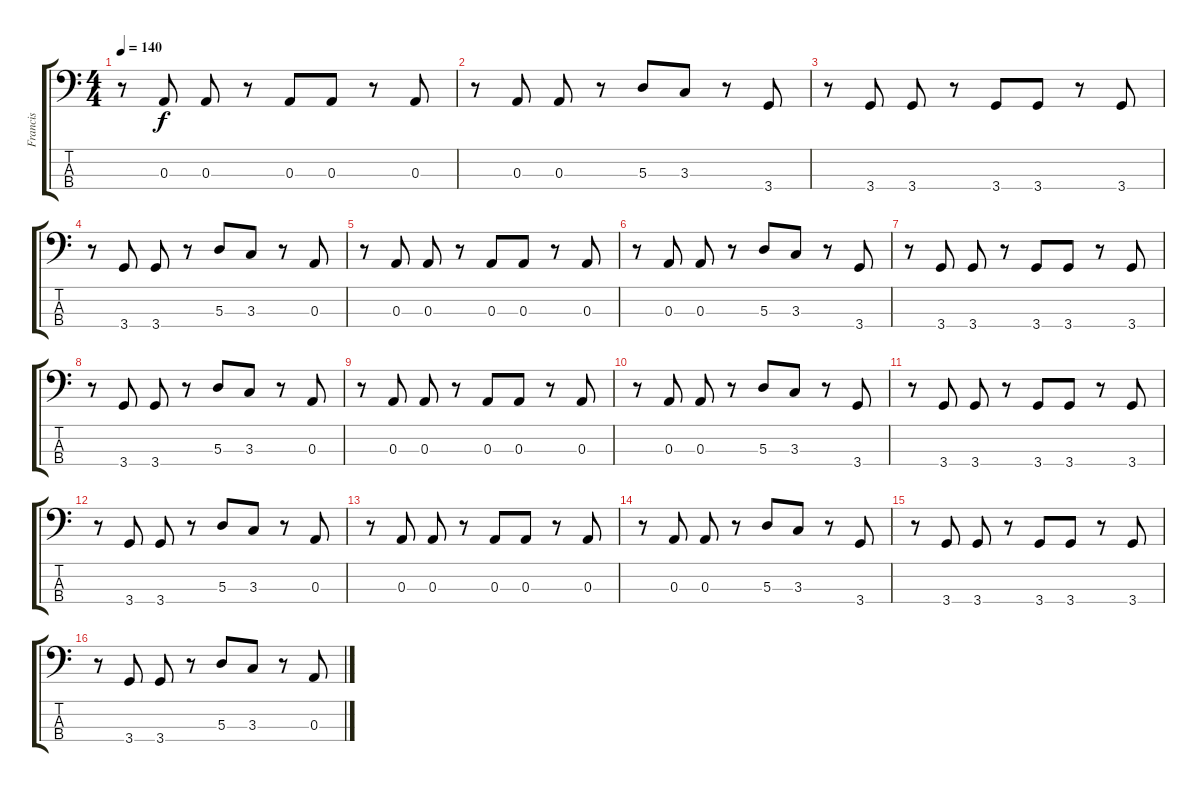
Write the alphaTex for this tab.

\track ("Francis" "Francis") {instrument electricbasspick}
\staff {score tabs}
\tuning (G2 D2 A1 E1) {hide}
\ts (4 4)
\tempo 140
\clef f4
\ks c
r.8{dy f} 0.3.8 0.3.8 r.8 0.3.8 0.3.8 r.8 0.3.8 |
r.8 0.3.8 0.3.8 r.8 5.3.8 3.3.8 r.8 3.4.8 |
r.8 3.4.8 3.4.8 r.8 3.4.8 3.4.8 r.8 3.4.8 |
r.8 3.4.8 3.4.8 r.8 5.3.8 3.3.8 r.8 0.3.8 |
r.8 0.3.8 0.3.8 r.8 0.3.8 0.3.8 r.8 0.3.8 |
r.8 0.3.8 0.3.8 r.8 5.3.8 3.3.8 r.8 3.4.8 |
r.8 3.4.8 3.4.8 r.8 3.4.8 3.4.8 r.8 3.4.8 |
r.8 3.4.8 3.4.8 r.8 5.3.8 3.3.8 r.8 0.3.8 |
r.8 0.3.8 0.3.8 r.8 0.3.8 0.3.8 r.8 0.3.8 |
r.8 0.3.8 0.3.8 r.8 5.3.8 3.3.8 r.8 3.4.8 |
r.8 3.4.8 3.4.8 r.8 3.4.8 3.4.8 r.8 3.4.8 |
r.8 3.4.8 3.4.8 r.8 5.3.8 3.3.8 r.8 0.3.8 |
r.8 0.3.8 0.3.8 r.8 0.3.8 0.3.8 r.8 0.3.8 |
r.8 0.3.8 0.3.8 r.8 5.3.8 3.3.8 r.8 3.4.8 |
r.8 3.4.8 3.4.8 r.8 3.4.8 3.4.8 r.8 3.4.8 |
r.8 3.4.8 3.4.8 r.8 5.3.8 3.3.8 r.8 0.3.8
